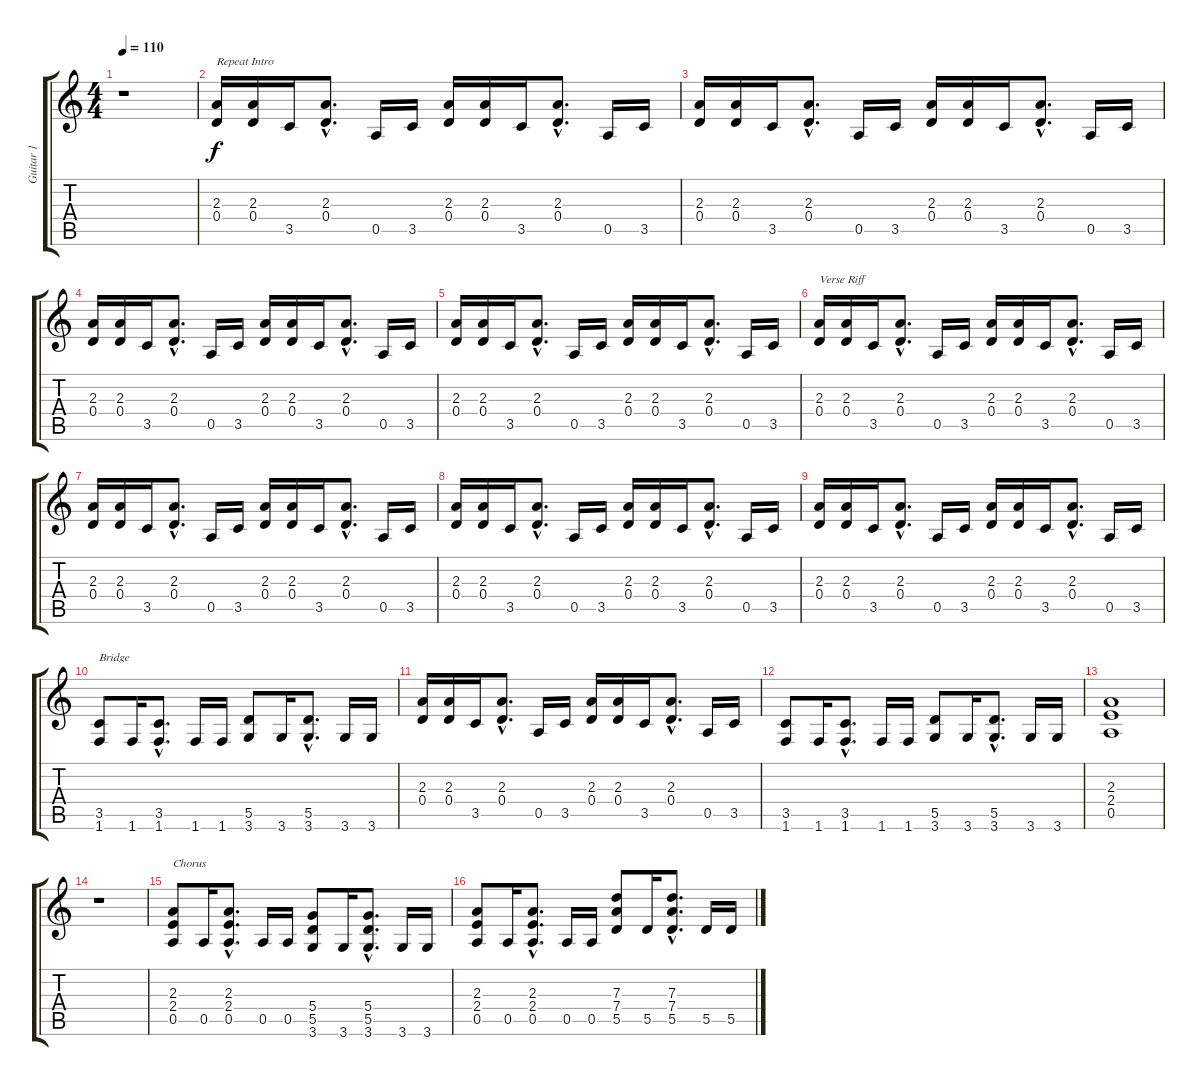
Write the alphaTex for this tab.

\track ("Guitar 1" "Guitar 1") {instrument distortionguitar}
\staff {score tabs}
\tuning (E4 B3 G3 D3 A2 E2) {hide}
\ts (4 4)
\tempo 110
\clef g2
\ks c
r.1{dy f} |
(2.3 0.4).16{txt "Repeat Intro"} (2.3 0.4).16 3.5.16 (2.3{hac} 0.4{hac}).8{d} 0.5.16 3.5.16 (2.3 0.4).16 (2.3 0.4).16 3.5.16 (2.3{hac} 0.4{hac}).8{d} 0.5.16 3.5.16 |
(2.3 0.4).16 (2.3 0.4).16 3.5.16 (2.3{hac} 0.4{hac}).8{d} 0.5.16 3.5.16 (2.3 0.4).16 (2.3 0.4).16 3.5.16 (2.3{hac} 0.4{hac}).8{d} 0.5.16 3.5.16 |
(2.3 0.4).16 (2.3 0.4).16 3.5.16 (2.3{hac} 0.4{hac}).8{d} 0.5.16 3.5.16 (2.3 0.4).16 (2.3 0.4).16 3.5.16 (2.3{hac} 0.4{hac}).8{d} 0.5.16 3.5.16 |
(2.3 0.4).16 (2.3 0.4).16 3.5.16 (2.3{hac} 0.4{hac}).8{d} 0.5.16 3.5.16 (2.3 0.4).16 (2.3 0.4).16 3.5.16 (2.3{hac} 0.4{hac}).8{d} 0.5.16 3.5.16 |
(2.3 0.4).16{txt "Verse Riff"} (2.3 0.4).16 3.5.16 (2.3{hac} 0.4{hac}).8{d} 0.5.16 3.5.16 (2.3 0.4).16 (2.3 0.4).16 3.5.16 (2.3{hac} 0.4{hac}).8{d} 0.5.16 3.5.16 |
(2.3 0.4).16 (2.3 0.4).16 3.5.16 (2.3{hac} 0.4{hac}).8{d} 0.5.16 3.5.16 (2.3 0.4).16 (2.3 0.4).16 3.5.16 (2.3{hac} 0.4{hac}).8{d} 0.5.16 3.5.16 |
(2.3 0.4).16 (2.3 0.4).16 3.5.16 (2.3{hac} 0.4{hac}).8{d} 0.5.16 3.5.16 (2.3 0.4).16 (2.3 0.4).16 3.5.16 (2.3{hac} 0.4{hac}).8{d} 0.5.16 3.5.16 |
(2.3 0.4).16 (2.3 0.4).16 3.5.16 (2.3{hac} 0.4{hac}).8{d} 0.5.16 3.5.16 (2.3 0.4).16 (2.3 0.4).16 3.5.16 (2.3{hac} 0.4{hac}).8{d} 0.5.16 3.5.16 |
(3.5 1.6).8{txt "Bridge"} 1.6.16 (3.5{hac} 1.6{hac}).8{d} 1.6.16 1.6.16 (5.5 3.6).8 3.6.16 (5.5{hac} 3.6{hac}).8{d} 3.6.16 3.6.16 |
(2.3 0.4).16 (2.3 0.4).16 3.5.16 (2.3{hac} 0.4{hac}).8{d} 0.5.16 3.5.16 (2.3 0.4).16 (2.3 0.4).16 3.5.16 (2.3{hac} 0.4{hac}).8{d} 0.5.16 3.5.16 |
(3.5 1.6).8 1.6.16 (3.5{hac} 1.6{hac}).8{d} 1.6.16 1.6.16 (5.5 3.6).8 3.6.16 (5.5{hac} 3.6{hac}).8{d} 3.6.16 3.6.16 |
(2.3 2.4 0.5).1 |
r.1 |
(2.3 2.4 0.5).8{txt "Chorus"} 0.5.16 (2.3{hac} 2.4{hac} 0.5{hac}).8{d} 0.5.16 0.5.16 (5.4 5.5 3.6).8 3.6.16 (5.4{hac} 5.5{hac} 3.6{hac}).8{d} 3.6.16 3.6.16 |
(2.3 2.4 0.5).8 0.5.16 (2.3{hac} 2.4{hac} 0.5{hac}).8{d} 0.5.16 0.5.16 (7.3 7.4 5.5).8 5.5.16 (7.3{hac} 7.4{hac} 5.5{hac}).8{d} 5.5.16 5.5.16
